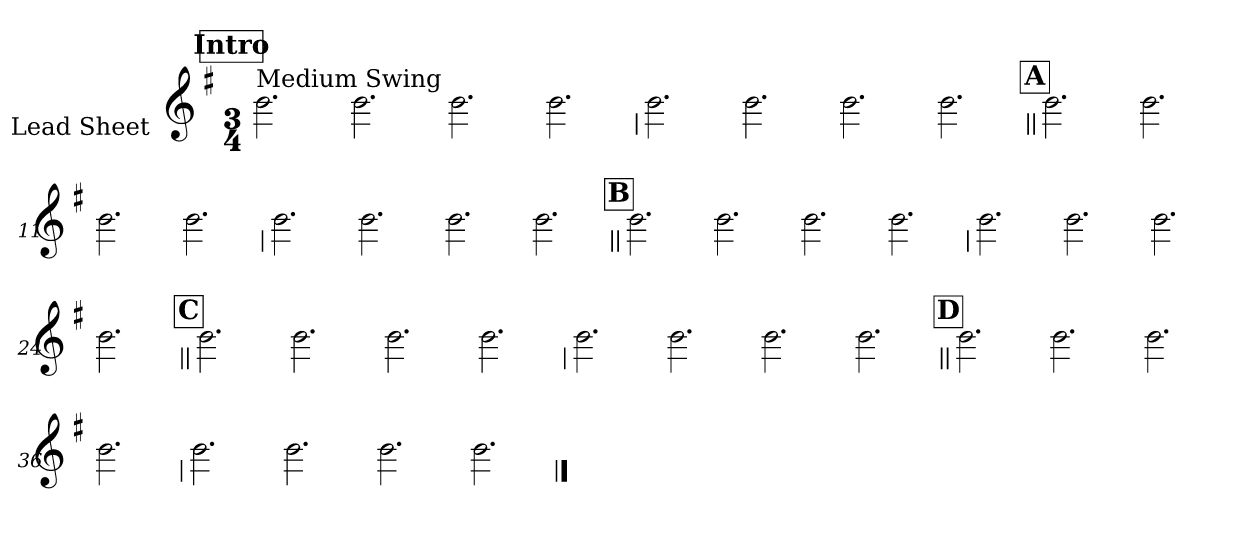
**kern
*part1
*staff1
*I"Lead Sheet
*stria0
*clefG2
*k[f#]
*G:
*M3/4
!!LO:REH:place=s1:a:t=Intro
=1||
!LO:TX:a:t=Medium Swing
2.b
=2-
2.b
=3-
2.b
=4-
2.b
!!LO:LB:g=z
=5
2.b
=6-
2.b
=7-
2.b
=8-
2.b
!!LO:LB:g=z
!!LO:REH:place=s1:a:t=A
=9||
2.b
=10-
2.b
=11-
2.b
=12-
2.b
!!LO:LB:g=z
=13
2.b
=14-
2.b
=15-
2.b
=16-
2.b
!!LO:LB:g=z
!!LO:REH:place=s1:a:t=B
=17||
2.b
=18-
2.b
=19-
2.b
=20-
2.b
!!LO:LB:g=z
=21
2.b
=22-
2.b
=23-
2.b
=24-
2.b
!!LO:LB:g=z
!!LO:REH:place=s1:a:t=C
=25||
2.b
=26-
2.b
=27-
2.b
=28-
2.b
!!LO:LB:g=z
=29
2.b
=30-
2.b
=31-
2.b
=32-
2.b
!!LO:LB:g=z
!!LO:REH:place=s1:a:t=D
=33||
2.b
=34-
2.b
=35-
2.b
=36-
2.b
!!LO:LB:g=z
=37
2.b
=38-
2.b
=39-
2.b
=40-
2.b
==
*-
